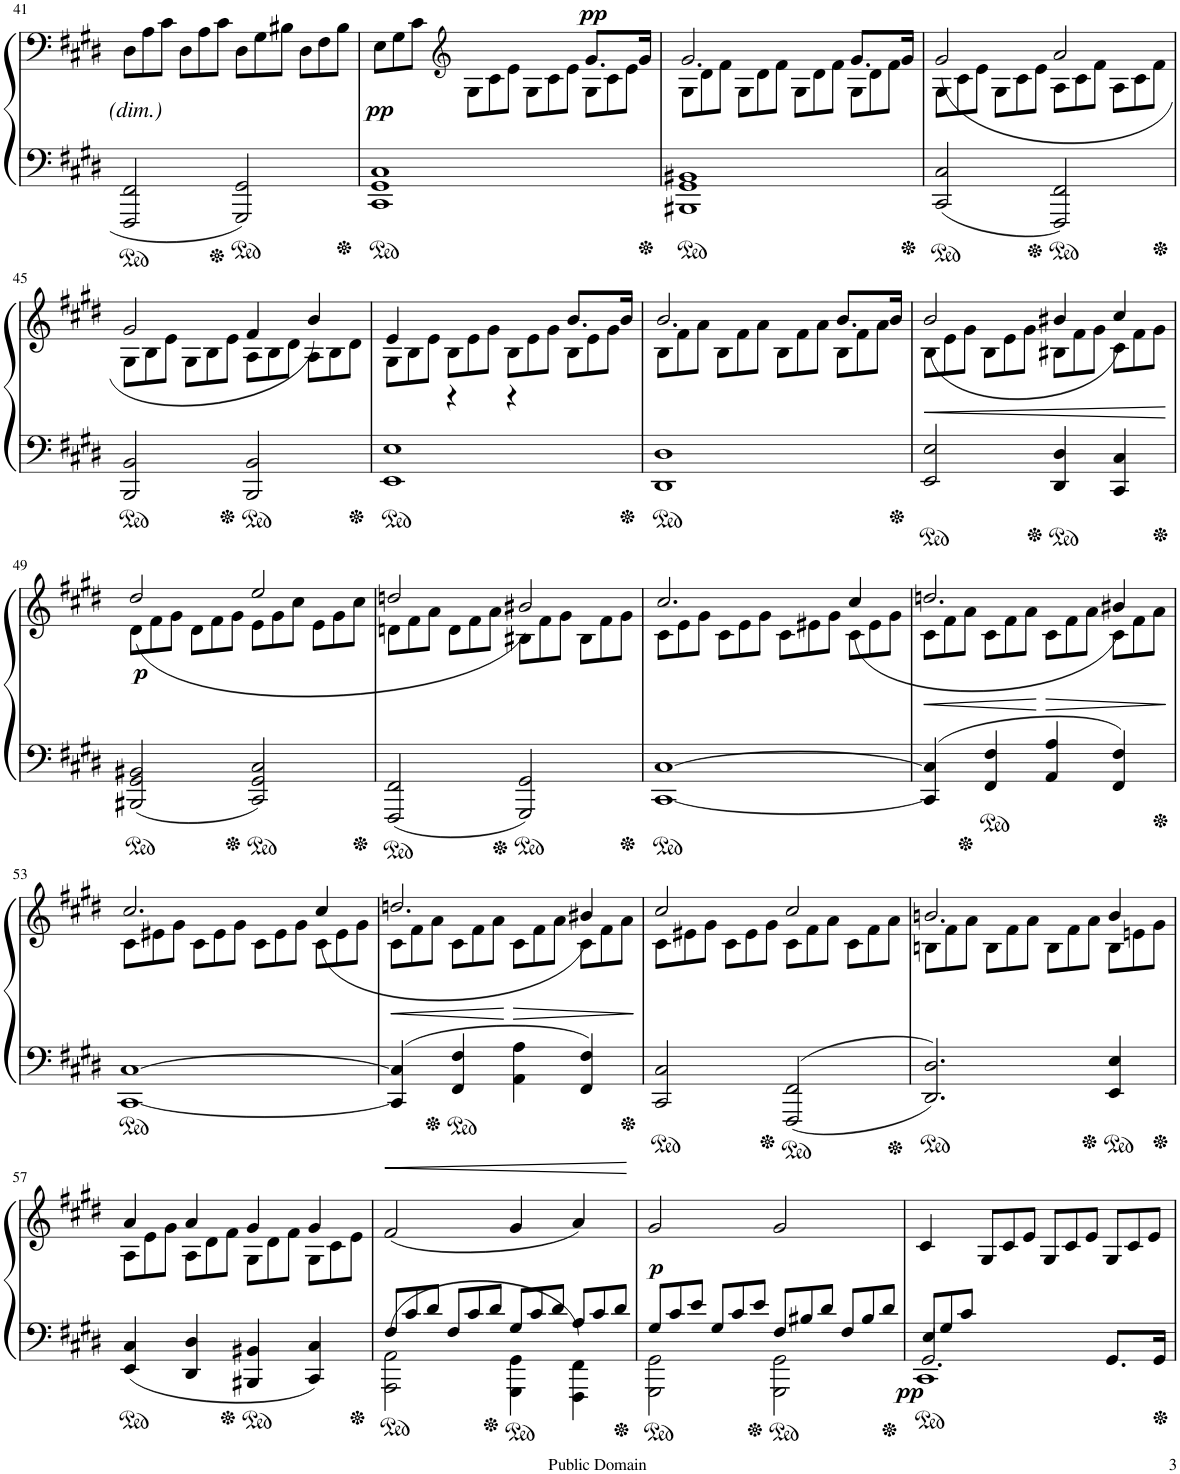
**kern	**kern	**dynam
*part1	*part1	*part1
*staff2	*staff1	*staff1/2
*I"Piano	*	*
*I'Pno.	*	*
!!LO:PB:g=z
*clefF4	*clefF4	*
*k[f#c#g#d#]	*k[f#c#g#d#]	*
*M2/2	*M2/2	*
*met(c|)	*met(c|)	*
*	*Xtuplet	*
=41	=41	=41
2FFF#/ 2FF#/	12D#\L	.
.	12A\	.
.	12c#\J	.
.	12D#\L	.
.	12A\	.
.	12c#\J	.
2GGG#/ 2GG#/	12D#\L	.
.	12G#\	.
.	12B#X\J	.
.	12D#\L	.
.	12F#\	.
.	12B#\J	.
=42	=42	=42
*	*^	*
!	!	!	!LO:DY:b
1CC# 1GG# 1C#	12E\L	2ryy	pp
.	12G#\	.	.
.	12c#\J	.	.
*	*clefG2	*	*
.	12G#\L	.	.
.	12c#\	.	.
.	12e\J	.	.
.	12G#\L	4ryy	.
.	12c#\	.	.
.	12e\J	.	.
!	!	!	!LO:DY:a
.	12G#\L	8.g#/L	pp
.	12c#\	.	.
.	12e\J	.	.
.	.	16g#/Jk	.
=43	=43	=43	=43
1BBB#X 1GG# 1BB#X	12G#\L	2.g#/	.
.	12d#\	.	.
.	12f#\J	.	.
.	12G#\L	.	.
.	12d#\	.	.
.	12f#\J	.	.
.	12G#\L	.	.
.	12d#\	.	.
.	12f#\J	.	.
.	12G#\L	8.g#/L	.
.	12d#\	.	.
.	12f#\J	.	.
.	.	16g#/Jk	.
=44	=44	=44	=44
2CC#/ 2C#/	12G#\L	(2g#/	.
.	12c#\	.	.
.	12e\J	.	.
.	12G#\L	.	.
.	12c#\	.	.
.	12e\J	.	.
2FFF#/ 2FF#/	12A\L	2a/	.
.	12c#\	.	.
.	12f#\J	.	.
.	12A\L	.	.
.	12c#\	.	.
.	12f#\J	.	.
!!LO:LB:g=z	!!
=45	=45	=45	=45
2BBB/ 2BB/	12G#\L	2g#/	.
.	12B\	.	.
.	12e\J	.	.
.	12G#\L	.	.
.	12B\	.	.
.	12e\J	.	.
2BBB/ 2BB/	12A\L	4f#/	.
.	12B\	.	.
.	12d#\J	.	.
.	12A\L	4b/)	.
.	12B\	.	.
.	12d#\J	.	.
=46	=46	=46	=46
1EE 1E	12G#\L	4e/	.
.	12B\	.	.
.	12e\J	.	.
.	12B\L	4r	.
.	12e\	.	.
.	12g#\J	.	.
.	12B\L	4r	.
.	12e\	.	.
.	12g#\J	.	.
.	12B\L	8.b/L	.
.	12e\	.	.
.	12g#\J	.	.
.	.	16b/Jk	.
=47	=47	=47	=47
1DD# 1D#	12B\L	2.b/	.
.	12f#\	.	.
.	12a\J	.	.
.	12B\L	.	.
.	12f#\	.	.
.	12a\J	.	.
.	12B\L	.	.
.	12f#\	.	.
.	12a\J	.	.
.	12B\L	8.b/L	.
.	12f#\	.	.
.	12a\J	.	.
.	.	16b/Jk	.
=48	=48	=48	=48
!	!	!	!LO:HP:b
2EE/ 2E/	12B\L	(2b/	<
.	12e\	.	.
.	12g#\J	.	.
.	12B\L	.	.
.	12e\	.	.
.	12g#\J	.	.
4DD#/ 4D#/	12B#X\L	4b#X/	.
.	12f#\	.	.
.	12g#\J	.	.
4CC#/ 4C#/	12c#\L	4cc#/)	.
.	12f#\	.	.
.	12g#\J	.	.
!!LO:LB:g=z	!!
=49	=49	=49	=49
!	!	!	!LO:DY:b
2BBB#X/ 2GG#/ 2BB#X/	12d#\L	(2dd#/	p
.	12f#\	.	.
.	12g#\J	.	.
.	12d#\L	.	.
.	12f#\	.	.
.	12g#\J	.	.
2CC#/ 2GG#/ 2C#/	12e\L	2ee/	.
.	12g#\	.	.
.	12cc#\J	.	.
.	12e\L	.	.
.	12g#\	.	.
.	12cc#\J	.	.
=50	=50	=50	=50
2FFF#/ 2FF#/	12dn\L	2ddn/	.
.	12f#\	.	.
.	12a\J	.	.
.	12d\L	.	.
.	12f#\	.	.
.	12a\J	.	.
2GGG#/ 2GG#/	12B#X\L	2b#X/)	.
.	12f#\	.	.
.	12g#\J	.	.
.	12B#\L	.	.
.	12f#\	.	.
.	12g#\J	.	.
=51	=51	=51	=51
[1CC# [1C#	12c#\L	2.cc#/	.
.	12e\	.	.
.	12g#\J	.	.
.	12c#\L	.	.
.	12e\	.	.
.	12g#\J	.	.
.	12c#\L	.	.
.	12e#X\	.	.
.	12g#\J	.	.
.	12c#\L	(4cc#/	.
.	12e#\	.	.
.	12g#\J	.	.
=52	=52	=52	=52
!	!	!	!LO:HP:b
4CC#/] 4C#/]	12c#\L	2.ddn/	<
.	12f#\	.	.
.	12a\J	.	.
4FF#/ 4F#/	12c#\L	.	.
.	12f#\	.	.
.	12a\J	.	.
!	!	!	!LO:HP:n=1:b
4AA/ 4A/	12c#\L	.	[ >
.	12f#\	.	.
.	12a\J	.	.
4FF#/ 4F#/	12c#\L	4b#X/)	.
.	12f#\	.	.
.	12a\J	.	.
*	*v	*v	*
.	.	[
!!LO:LB:g=z
=53	=53	=53
*	*^	*
[1CC# [1C#	12c#\L	2.cc#/	.
.	12e#X\	.	.
.	12g#\J	.	.
.	12c#\L	.	.
.	12e#\	.	.
.	12g#\J	.	.
.	12c#\L	.	.
.	12e#\	.	.
.	12g#\J	.	.
.	12c#\L	(4cc#/	.
.	12e#\	.	.
.	12g#\J	.	.
=54	=54	=54	=54
!	!	!	!LO:HP:b
4CC#/] 4C#/]	12c#\L	2.ddn/	<
.	12f#\	.	.
.	12a\J	.	.
4FF#/ 4F#/	12c#\L	.	.
.	12f#\	.	.
.	12a\J	.	.
!	!	!	!LO:HP:n=1:b
4AA\ 4A\	12c#\L	.	] >
.	12f#\	.	.
.	12a\J	.	.
4FF#/ 4F#/	12c#\L	4b#X/)	.
.	12f#\	.	.
.	12a\J	.	.
*	*v	*v	*
.	.	[
=55	=55	=55
*	*^	*
2CC#/ 2C#/	12c#\L	2cc#/	.
.	12e#X\	.	.
.	12g#\J	.	.
.	12c#\L	.	.
.	12e#\	.	.
.	12g#\J	.	.
2FFF#/ 2FF#/	12c#\L	2cc#/	.
.	12f#\	.	.
.	12a\J	.	.
.	12c#\L	.	.
.	12f#\	.	.
.	12a\J	.	.
=56	=56	=56	=56
2.DD#/ 2.D#/	12Bn\L	2.bn/	.
.	12f#\	.	.
.	12a\J	.	.
.	12B\L	.	.
.	12f#\	.	.
.	12a\J	.	.
.	12B\L	.	.
.	12f#\	.	.
.	12a\J	.	.
4EE/ 4E/	12B\L	4b/	.
.	12en\	.	.
.	12g#\J	.	.
!!LO:LB:g=z	!!
=57	=57	=57	=57
4EE/ 4C#/	12A\L	4a/	.
.	12e\	.	.
.	12g#\J	.	.
4DD#/ 4D#/	12A\L	4a/	.
.	12d#\	.	.
.	12f#\J	.	.
4BBB#X/ 4BB#X/	12G#\L	4g#/	.
.	12d#\	.	.
.	12f#\J	.	.
4CC#/ 4C#/	12G#\L	4g#/	.
.	12c#\	.	.
.	12e\J	.	.
*	*v	*v	*
=58	=58	=58
*Xtuplet	*	*
*^	*	*
12F#/L	2AAA\ 2AA\	(2f#/	.
12c#/	.	.	.
12d#/J	.	.	.
12F#/L	.	.	.
12c#/	.	.	.
12d#/J	.	.	.
12G#/L	4GGG#\ 4GG#\	4g#/	.
12c#/	.	.	.
12d#/J	.	.	.
12A/L	4FFF#\ 4FF#\	4a/)	.
12c#/	.	.	.
12d#/J	.	.	.
*v	*v	*	*
.	.	]
=59	=59	=59
*^	*	*
!	!	!	!LO:DY:b
12G#/L	2GGG#\ 2GG#\	2g#/	p
12c#/	.	.	.
12e/J	.	.	.
12G#/L	.	.	.
12c#/	.	.	.
12e/J	.	.	.
12F#/L	2GGG#\ 2GG#\	2g#/	.
12B#X/	.	.	.
12d#/J	.	.	.
12F#/L	.	.	.
12B#/	.	.	.
12d#/J	.	.	.
=60	=60	=60	=60
*	*^	*^	*
!	!	!	!	!	!LO:DY:b=2
12E/L	1CC#	2.GG#/	4ryy	4c#/	pp
12G#/	.	.	.	.	.
12c#/J	.	.	.	.	.
2.ryy	.	.	12G#/L	2.ryy	.
.	.	.	12c#/	.	.
.	.	.	12e/J	.	.
.	.	.	12G#/L	.	.
.	.	.	12c#/	.	.
.	.	.	12e/J	.	.
.	.	8.GG#/L	12G#/L	.	.
.	.	.	12c#/	.	.
.	.	.	12e/J	.	.
.	.	16GG#/Jk	.	.	.
*v	*v	*v	*	*	*
*	*v	*v	*
=	=	=
*-	*-	*-
